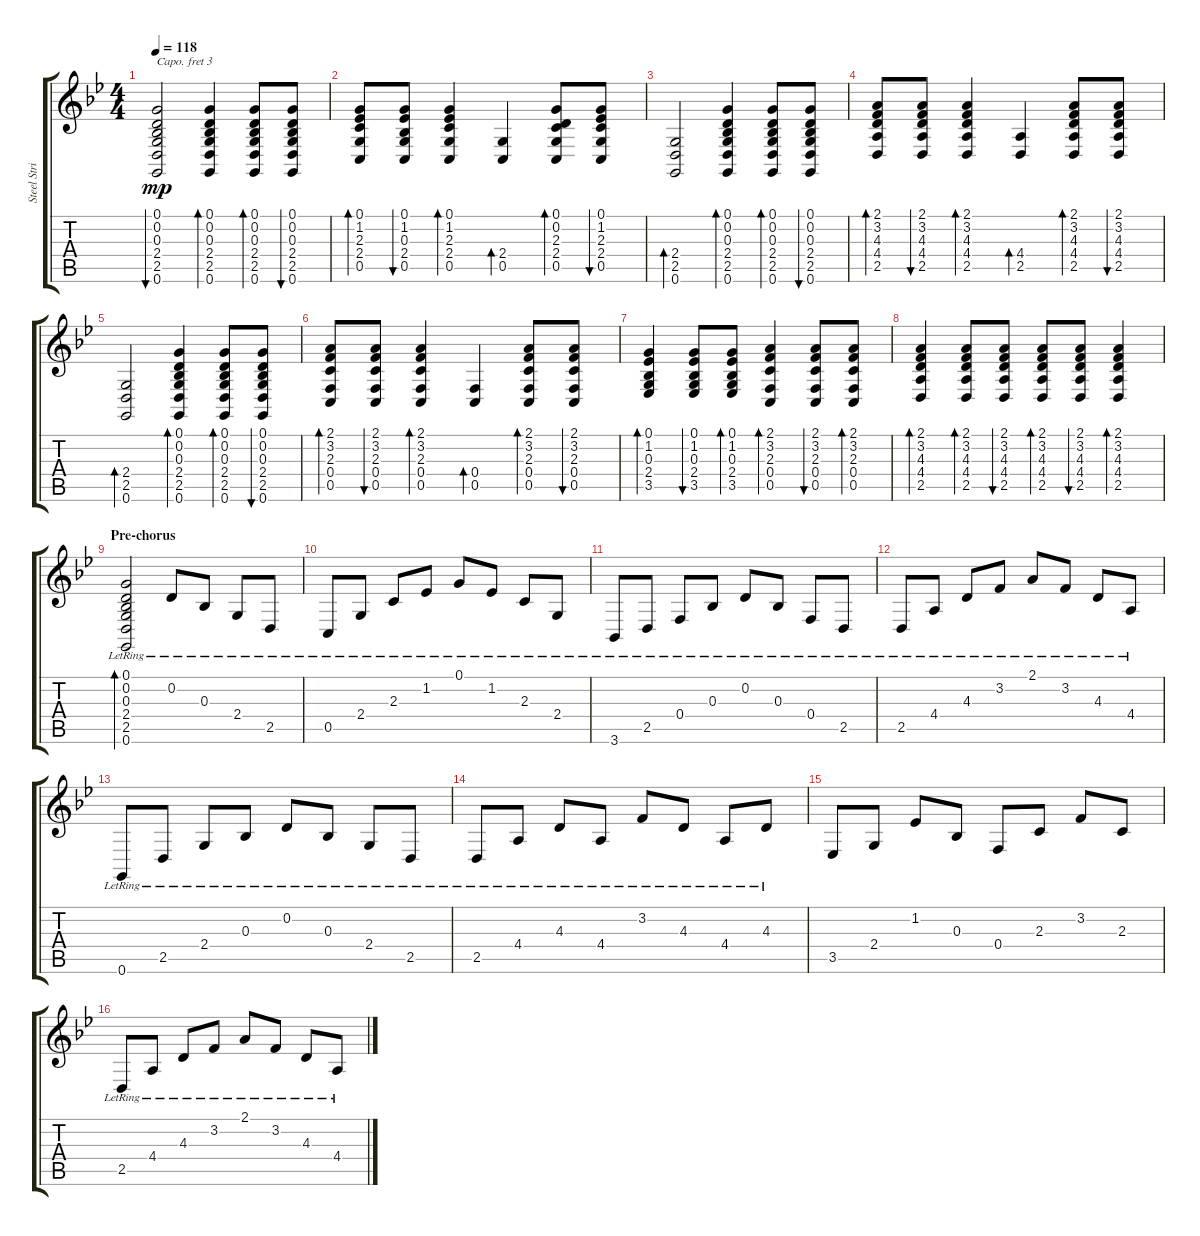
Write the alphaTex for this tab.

\track ("Steel String Guitar" "Steel Stri") {instrument voiceoohs}
\staff {score tabs}
\capo 3
\tuning (E4 B3 G3 D3 A2 E2) {hide}
\ts (4 4)
\tempo 118
\clef g2
\ks gminor
(0.1 0.2 0.3 2.4 2.5 0.6).2{bu 240 dy mp} (0.1 0.2 0.3 2.4 2.5 0.6).4{bd 60} (0.1 0.2 0.3 2.4 2.5 0.6).8{bd 60} (0.1 0.2 0.3 2.4 2.5 0.6).8{bu 60} |
(0.1 1.2 2.3 2.4 0.5).8{bd 60} (0.1 1.2 0.3 2.4 0.5).8{bu 60} (0.1 1.2 2.3 2.4 0.5).4{bd 60} (2.4 0.5).4{bd 60} (0.1 0.2 2.3 2.4 0.5).8{bd 60} (0.1 1.2 2.3 2.4 0.5).8{bu 60} |
(2.4 2.5 0.6).2{bd 60} (0.1 0.2 0.3 2.4 2.5 0.6).4{bd 60} (0.1 0.2 0.3 2.4 2.5 0.6).8{bd 60} (0.1 0.2 0.3 2.4 2.5 0.6).8{bu 60} |
(2.1 3.2 4.3 4.4 2.5).8{bd 60} (2.1 3.2 4.3 4.4 2.5).8{bu 60} (2.1 3.2 4.3 4.4 2.5).4{bd 60} (4.4 2.5).4{bd 60} (2.1 3.2 4.3 4.4 2.5).8{bd 60} (2.1 3.2 4.3 4.4 2.5).8{bu 60} |
(2.4 2.5 0.6).2{bd 60} (0.1 0.2 0.3 2.4 2.5 0.6).4{bd 60} (0.1 0.2 0.3 2.4 2.5 0.6).8{bd 60} (0.1 0.2 0.3 2.4 2.5 0.6).8{bu 60} |
(2.1 3.2 2.3 0.4 0.5).8{bd 60} (2.1 3.2 2.3 0.4 0.5).8{bu 60} (2.1 3.2 2.3 0.4 0.5).4{bd 60} (0.4 0.5).4{bd 60} (2.1 3.2 2.3 0.4 0.5).8{bd 60} (2.1 3.2 2.3 0.4 0.5).8{bu 60} |
(0.1 1.2 0.3 2.4 3.5).4{bd 60} (0.1 1.2 0.3 2.4 3.5).8{bu 60} (0.1 1.2 0.3 2.4 3.5).8{bd 60} (2.1 3.2 2.3 0.4 0.5).4{bd 60} (2.1 3.2 2.3 0.4 0.5).8{bu 60} (2.1 3.2 2.3 0.4 0.5).8{bd 60} |
(2.1 3.2 4.3 4.4 2.5).4{bd 60} (2.1 3.2 4.3 4.4 2.5).8{bd 60} (2.1 3.2 4.3 4.4 2.5).8{bu 60} (2.1 3.2 4.3 4.4 2.5).8{bd 60} (2.1 3.2 4.3 4.4 2.5).8{bu 60} (2.1 3.2 4.3 4.4 2.5).4{bd 60} |
\section ("" "Pre-chorus")
(0.1 0.2 0.3 2.4 2.5 0.6{lr}).2{bd 60} 0.2{lr}.8 0.3{lr}.8 2.4{lr}.8 2.5{lr}.8 |
0.5{lr}.8 2.4{lr}.8 2.3{lr}.8 1.2{lr}.8 0.1{lr}.8 1.2{lr}.8 2.3{lr}.8 2.4{lr}.8 |
3.6{lr}.8 2.5{lr}.8 0.4{lr}.8 0.3{lr}.8 0.2{lr}.8 0.3{lr}.8 0.4{lr}.8 2.5{lr}.8 |
2.5{lr}.8 4.4{lr}.8 4.3{lr}.8 3.2{lr}.8 2.1{lr}.8 3.2{lr}.8 4.3{lr}.8 4.4{lr}.8 |
0.6{lr}.8 2.5{lr}.8 2.4{lr}.8 0.3{lr}.8 0.2{lr}.8 0.3{lr}.8 2.4{lr}.8 2.5{lr}.8 |
2.5{lr}.8 4.4{lr}.8 4.3{lr}.8 4.4{lr}.8 3.2{lr}.8 4.3{lr}.8 4.4{lr}.8 4.3{lr}.8 |
3.5.8 2.4.8 1.2.8 0.3.8 0.4.8 2.3.8 3.2.8 2.3.8 |
2.5{lr}.8 4.4{lr}.8 4.3{lr}.8 3.2{lr}.8 2.1{lr}.8 3.2{lr}.8 4.3{lr}.8 4.4{lr}.8
